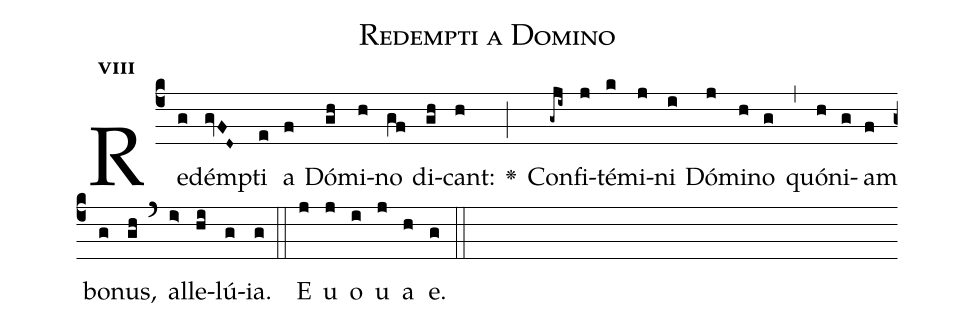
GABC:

name:Redempti a Domino;
office-part:Antiphona;
mode:8;
%%
initial-style: 1;
name: Redempti a Domino
book: Antiphonae & Responsoria/Tomus II, p. 192;
occasion: Hebdomada IV Paschae Dominica;
office-part: Laudes Ant 3;
user-notes: ;
commentary: ;
annotation: 8g;
centering-scheme: english;
fontsize: 12;
font: OFLSortsMillGoudy;
height: 11;
width: 4.5;
%%
(c4)Red(g)ém(gvFD~)pti(e) a(f) Dó(gh)mi(h)no(gf) di(gh)cant:(h) <v>\greheightstar</v>(;) Con(-gji~)fi(j)té(k)mi(j)ni(i) Dó(j)mi(h)no(g) (,) quó(h)ni(g)am(f) bo(g)nus,(gh) (`) al(i>)le(hi)lú(g)ia.(g) (::)
E(j) u(j) o(i) u(j) a(h) e.(g) (::)
